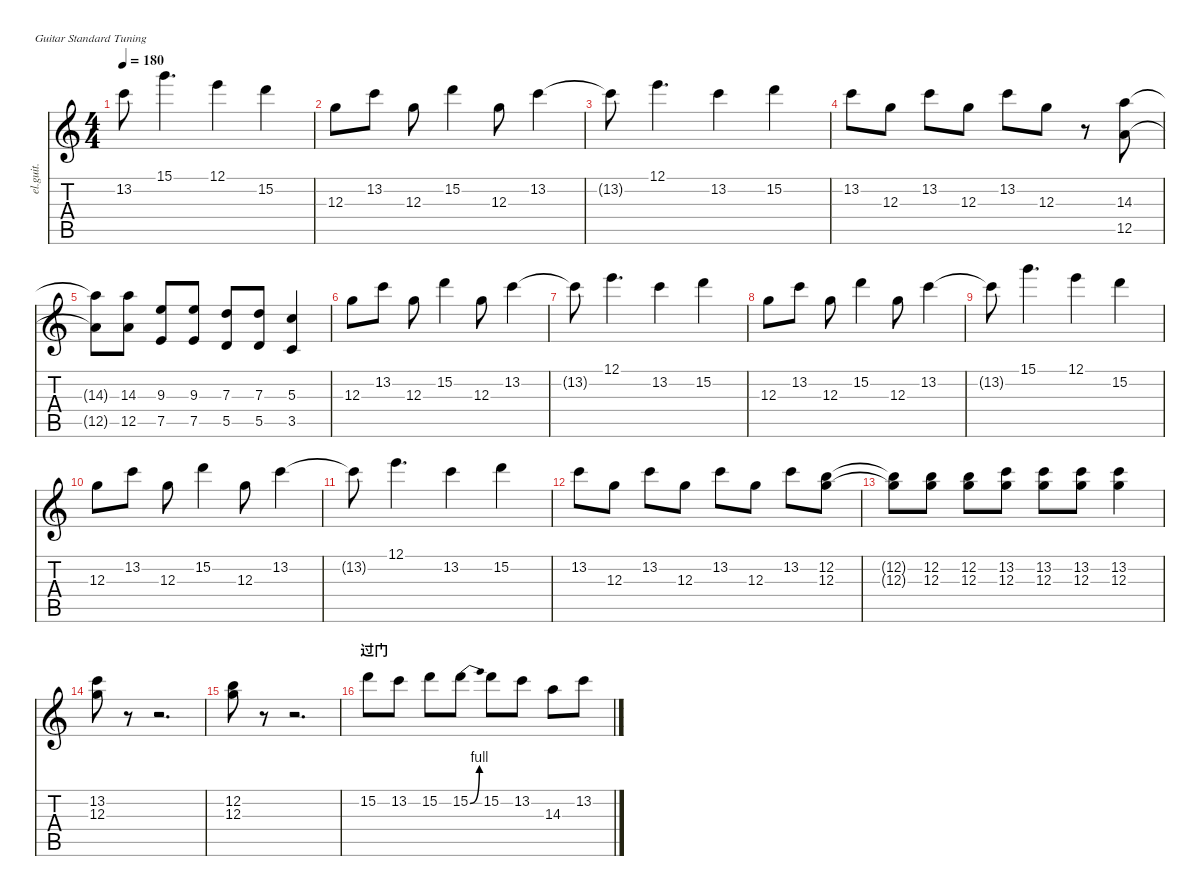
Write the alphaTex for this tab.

\defaultSystemsLayout 4
\hideDynamics
\bracketExtendMode nobrackets
\otherSystemsTrackNameOrientation horizontal
\track ("Lead" "el.guit.") {instrument electricguitarclean}
\staff {score tabs}
\tuning (E4 B3 G3 D3 A2 E2)
\ts (4 4)
\tempo 180
\clef g2
\ks c
13.2{t}.8{dy mf} 15.1.4{d} 12.1.4 15.2.4 |
12.3.8 13.2.8 12.3.8 15.2.4 12.3.8 13.2.4 |
13.2{t}.8 12.1.4{d} 13.2.4 15.2.4 |
13.2.8 12.3.8 13.2.8 12.3.8 13.2.8 12.3.8 r.8 (14.3 12.5).8 |
(14.3{t} 12.5{t}).8 (14.3 12.5).8 (7.5 9.3).8 (7.5 9.3).8 (5.5 7.3).8 (5.5 7.3).8 (3.5 5.3).4 |
12.3.8 13.2.8 12.3.8 15.2.4 12.3.8 13.2.4 |
13.2{t}.8 12.1.4{d} 13.2.4 15.2.4 |
12.3.8 13.2.8 12.3.8 15.2.4 12.3.8 13.2.4 |
13.2{t}.8 15.1.4{d} 12.1.4 15.2.4 |
12.3.8 13.2.8 12.3.8 15.2.4 12.3.8 13.2.4 |
13.2{t}.8 12.1.4{d} 13.2.4 15.2.4 |
13.2.8 12.3.8 13.2.8 12.3.8 13.2.8 12.3.8 13.2.8 (12.2 12.3).8 |
(12.3{t} 12.2{t}).8 (12.2 12.3).8 (12.2 12.3).8 (13.2 12.3).8 (13.2 12.3).8 (13.2 12.3).8 (13.2 12.3).4 |
(13.2 12.3).8 r.8 r.2{d} |
(12.2 12.3).8 r.8 r.2{d} |
\section ("" "过门")
15.2.8 13.2.8 15.2.8 15.2{be (bend 0 0 15 4)}.8 15.2.8 13.2.8 14.3.8 13.2.8
